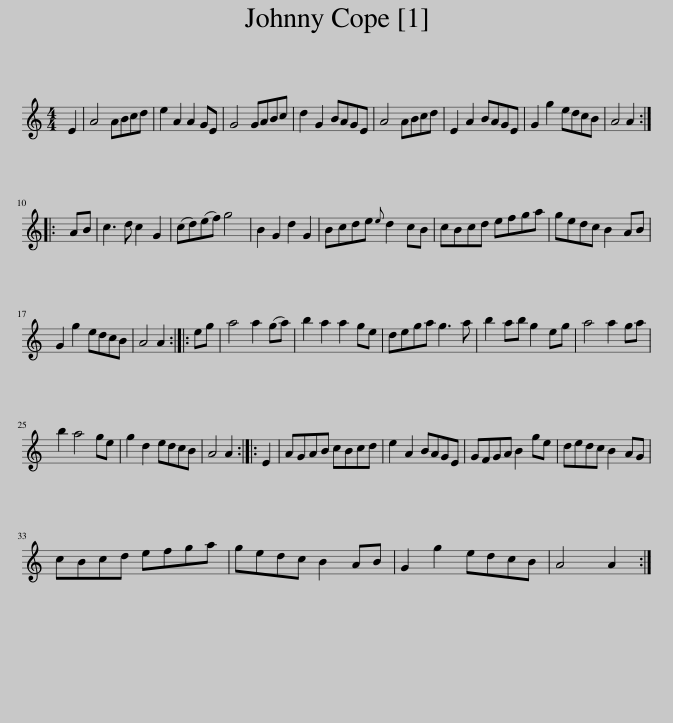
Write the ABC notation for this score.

X:1
L:1/8
M:4/4
I:linebreak $
K:C
V:1 treble
V:1
 E2 | A4 ABcd | e2 A2 A2 GE | G4 GABc | d2 G2 BAGE | %5
 A4 ABcd | E2 A2 BAGE | G2 g2 edcB | A4 A2 ::$ AB | %10
 c3 d c2 G2 | (cd)(ef) g4 | B2 G2 d2 G2 | Bcde{e} d2 cB | cBcd efga | %15
 gedc B2 AB |$ G2 g2 edcB | A4 A2 :: eg | a4 a2 (ga) | %20
 b2 a2 a2 ge | dega g3 a | b2 ab g2 eg | a4 a2 ga |$ b2 a4 ge | %25
 g2 d2 edcB | A4 A2 :: E2 | AGAB cBcd | e2 A2 BAGE | %30
 GFGA B2 ge | dedc B2 AG |$ cBcd efga | gedc B2 AB | G2 g2 edcB | %35
 A4 A2 :| %36
